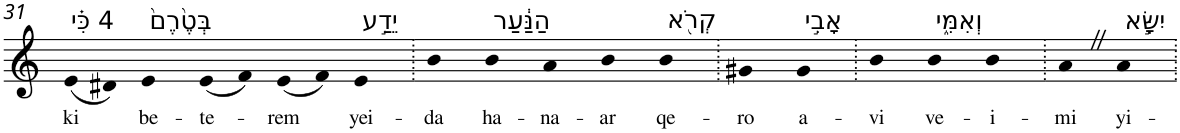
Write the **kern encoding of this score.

**kern	**text
*part1	*part1
*staff1	*staff1
*I"Piano	*
*I'Pno	*
!!LO:PB:g=z
*clefG2	*
*k[]	*
=31	=31
!LO:TX:a:t=4 כִּ֗י	!
!	!LO:LY:b
(8e	ki
8d#X)	.
!LO:TX:a:t=בְּטֶ֙רֶם֙	!
!	!LO:LY:b
4e	be-
!	!LO:LY:b
(8e	-te-
8f)	.
!	!LO:LY:b
(8e	-rem
8f)	.
!LO:TX:a:t=יֵדַ֣ע	!
!	!LO:LY:b
4e	yei-
=32.	=32.
!	!LO:LY:b
4b	-da
!LO:TX:a:t=הַנַּ֔עַר	!
!	!LO:LY:b
4b	ha-
!	!LO:LY:b
4a	-na-
!	!LO:LY:b
4b	-ar
!LO:TX:a:t=קְרֹ֖א	!
!	!LO:LY:b
4b	qe-
=33.	=33.
!	!LO:LY:b
4g#X	-ro
!LO:TX:a:t=אָבִ֣י	!
!	!LO:LY:b
4g#	a-
=34.	=34.
!	!LO:LY:b
4b	-vi
!LO:TX:a:t=וְאִמִּ֑י	!
!	!LO:LY:b
4b	ve-
!	!LO:LY:b
4b	-i-
=35.	=35.
!	!LO:LY:b
4aZ	-mi
!LO:TX:a:t=יִשָּׂ֣א	!
!	!LO:LY:b
4a	yi-
=.	=.
*-	*-
